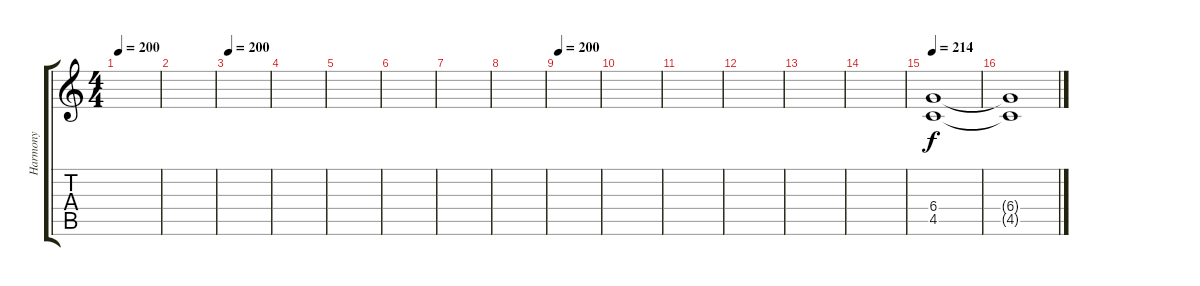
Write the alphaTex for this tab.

\track ("Harmony" "Harmony") {instrument distortionguitar}
\staff {score tabs}
\tuning (Eb4 Bb3 Gb3 Db3 Ab2 Eb2) {hide}
\ts (4 4)
\tempo 200
\clef g2
\ks c
|
|
\tempo 200
|
|
|
|
|
|
\tempo 200
|
|
|
|
|
|
\tempo 214
(6.4 4.5).1 |
(6.4{t} 4.5{t}).1
